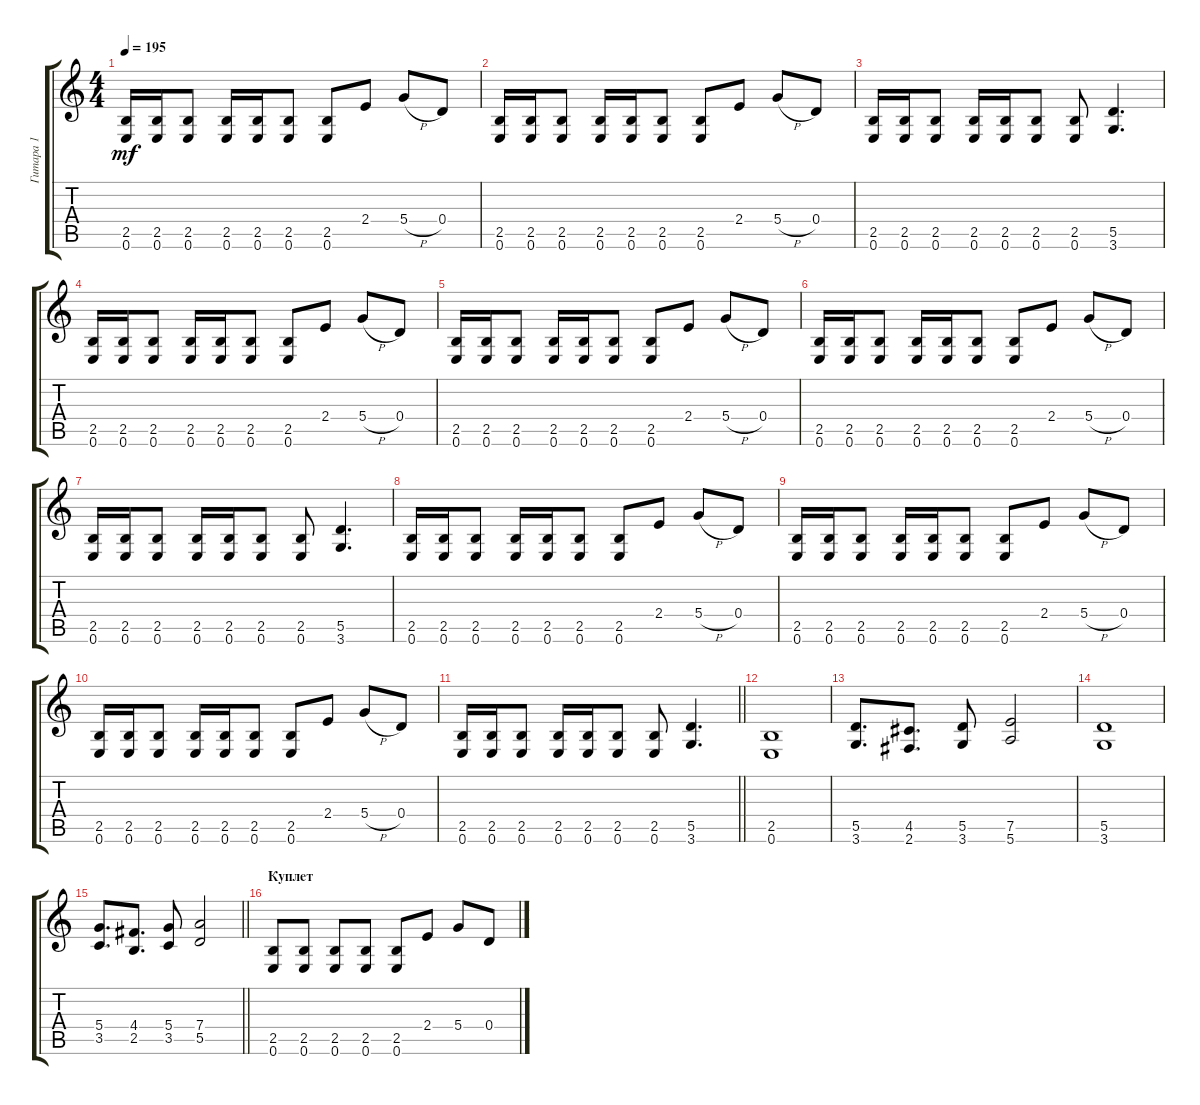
\track ("Гитара 1" "Гитара 1") {instrument distortionguitar}
\staff {score tabs}
\tuning (E4 B3 G3 D3 A2 E2) {hide}
\ts (4 4)
\tempo 195
\clef g2
\ks c
(2.5 0.6).16{dy mf} (2.5 0.6).16 (2.5 0.6).8 (2.5 0.6).16 (2.5 0.6).16 (2.5 0.6).8 (2.5 0.6).8 2.4.8 5.4{h}.8 0.4.8 |
(2.5 0.6).16 (2.5 0.6).16 (2.5 0.6).8 (2.5 0.6).16 (2.5 0.6).16 (2.5 0.6).8 (2.5 0.6).8 2.4.8 5.4{h}.8 0.4.8 |
(2.5 0.6).16 (2.5 0.6).16 (2.5 0.6).8 (2.5 0.6).16 (2.5 0.6).16 (2.5 0.6).8 (2.5 0.6).8 (5.5 3.6).4{d} |
(2.5 0.6).16 (2.5 0.6).16 (2.5 0.6).8 (2.5 0.6).16 (2.5 0.6).16 (2.5 0.6).8 (2.5 0.6).8 2.4.8 5.4{h}.8 0.4.8 |
(2.5 0.6).16 (2.5 0.6).16 (2.5 0.6).8 (2.5 0.6).16 (2.5 0.6).16 (2.5 0.6).8 (2.5 0.6).8 2.4.8 5.4{h}.8 0.4.8 |
(2.5 0.6).16 (2.5 0.6).16 (2.5 0.6).8 (2.5 0.6).16 (2.5 0.6).16 (2.5 0.6).8 (2.5 0.6).8 2.4.8 5.4{h}.8 0.4.8 |
(2.5 0.6).16 (2.5 0.6).16 (2.5 0.6).8 (2.5 0.6).16 (2.5 0.6).16 (2.5 0.6).8 (2.5 0.6).8 (5.5 3.6).4{d} |
(2.5 0.6).16 (2.5 0.6).16 (2.5 0.6).8 (2.5 0.6).16 (2.5 0.6).16 (2.5 0.6).8 (2.5 0.6).8 2.4.8 5.4{h}.8 0.4.8 |
(2.5 0.6).16 (2.5 0.6).16 (2.5 0.6).8 (2.5 0.6).16 (2.5 0.6).16 (2.5 0.6).8 (2.5 0.6).8 2.4.8 5.4{h}.8 0.4.8 |
(2.5 0.6).16 (2.5 0.6).16 (2.5 0.6).8 (2.5 0.6).16 (2.5 0.6).16 (2.5 0.6).8 (2.5 0.6).8 2.4.8 5.4{h}.8 0.4.8 |
\barLineRight lightlight
(2.5 0.6).16 (2.5 0.6).16 (2.5 0.6).8 (2.5 0.6).16 (2.5 0.6).16 (2.5 0.6).8 (2.5 0.6).8 (5.5 3.6).4{d} |
(2.5 0.6).1 |
(5.5 3.6).8{d} (4.5 2.6).8{d} (5.5 3.6).8 (7.5 5.6).2 |
(5.5 3.6).1 |
\barLineRight lightlight
(5.4 3.5).8{d} (4.4 2.5).8{d} (5.4 3.5).8 (7.4 5.5).2 |
\section ("" "Куплет")
(2.5 0.6).8 (2.5 0.6).8 (2.5 0.6).8 (2.5 0.6).8 (2.5 0.6).8 2.4.8 5.4.8 0.4.8
